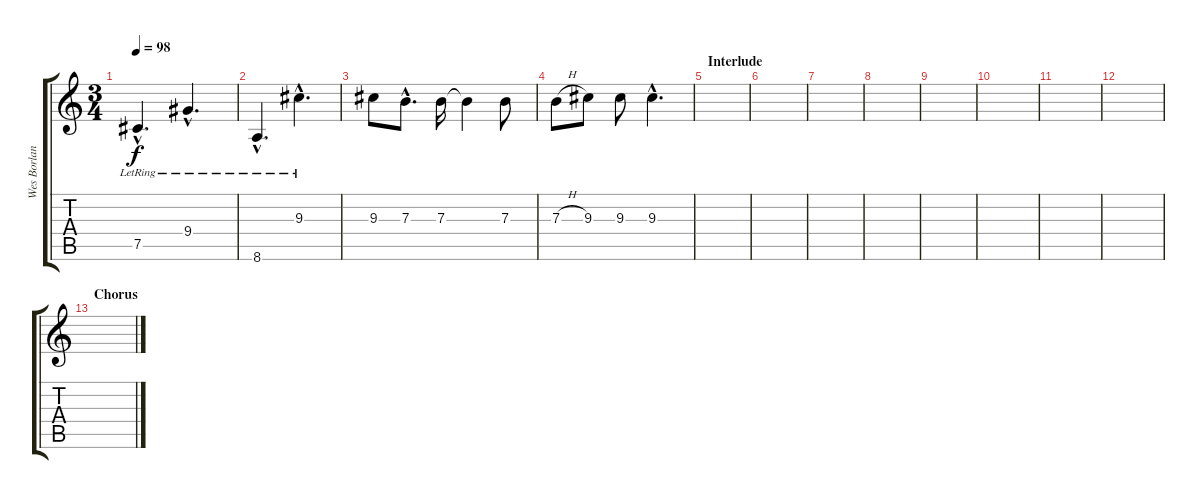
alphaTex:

\track ("Wes Borland - Clean Guitar" "Wes Borlan") {instrument electricguitarclean}
\staff {score tabs}
\tuning (Db4 Ab3 E3 B2 Gb2 Db2) {hide}
\ts (3 4)
\tempo 98
\clef g2
\ks c
7.5{hac lr}.4{d dy f} 9.4{hac lr}.4{d} |
8.6{hac lr}.4{d} 9.3{hac lr}.4{d} |
9.3.8 7.3{hac}.8{d} 7.3.16 7.3{t}.4 7.3.8 |
7.3{h}.8 9.3.8 9.3.8 9.3{hac}.4{d} |
\section ("" "Interlude")
|
|
|
|
|
|
|
|
\section ("" "Chorus")
